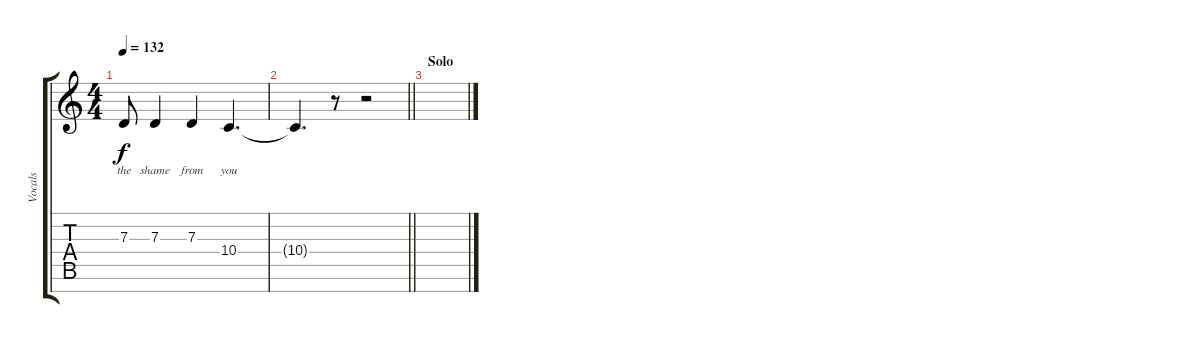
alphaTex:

\track ("Vocals" "Vocals") {instrument lead6voice}
\staff {score tabs}
\tuning (E4 B3 G3 D3 A2 E2 B1) {hide}
\ts (4 4)
\tempo 132
\clef g2
\ks aminor
7.3{t}.8{lyrics (0 "the") lyrics (1 "") lyrics (2 "") lyrics (3 "") lyrics (4 "") dy f} 7.3.4{lyrics (0 "shame") lyrics (1 "") lyrics (2 "") lyrics (3 "") lyrics (4 "")} 7.3.4{lyrics (0 "from") lyrics (1 "") lyrics (2 "") lyrics (3 "") lyrics (4 "")} 10.4.4{d lyrics (0 "you") lyrics (1 "") lyrics (2 "") lyrics (3 "") lyrics (4 "")} |
\barLineRight lightlight
10.4{t}.4{d} r.8 r.2 |
\section ("" "Solo")
